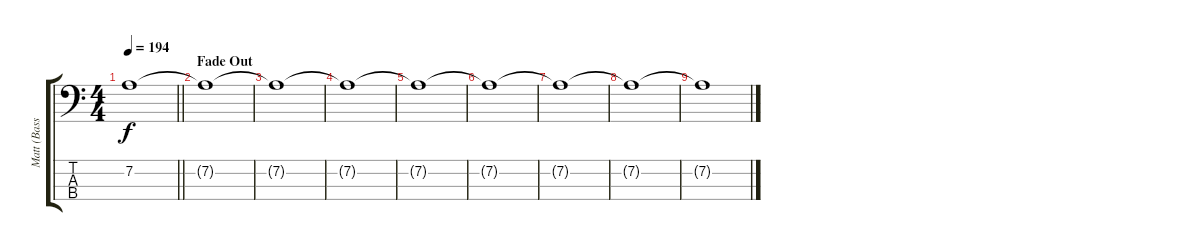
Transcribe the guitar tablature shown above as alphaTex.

\track ("Matt (Bass Guitar)" "Matt (Bass") {instrument electricbassfinger}
\staff {score tabs}
\tuning (G2 D2 A1 E1) {hide}
\ts (4 4)
\tempo 194
\clef f4
\barLineRight lightlight
\ks c
7.2.1{dy f} |
\section ("" "Fade Out")
7.2{t}.1 |
7.2{t}.1 |
7.2{t}.1 |
7.2{t}.1 |
7.2{t}.1 |
7.2{t}.1 |
7.2{t}.1 |
7.2{t}.1
